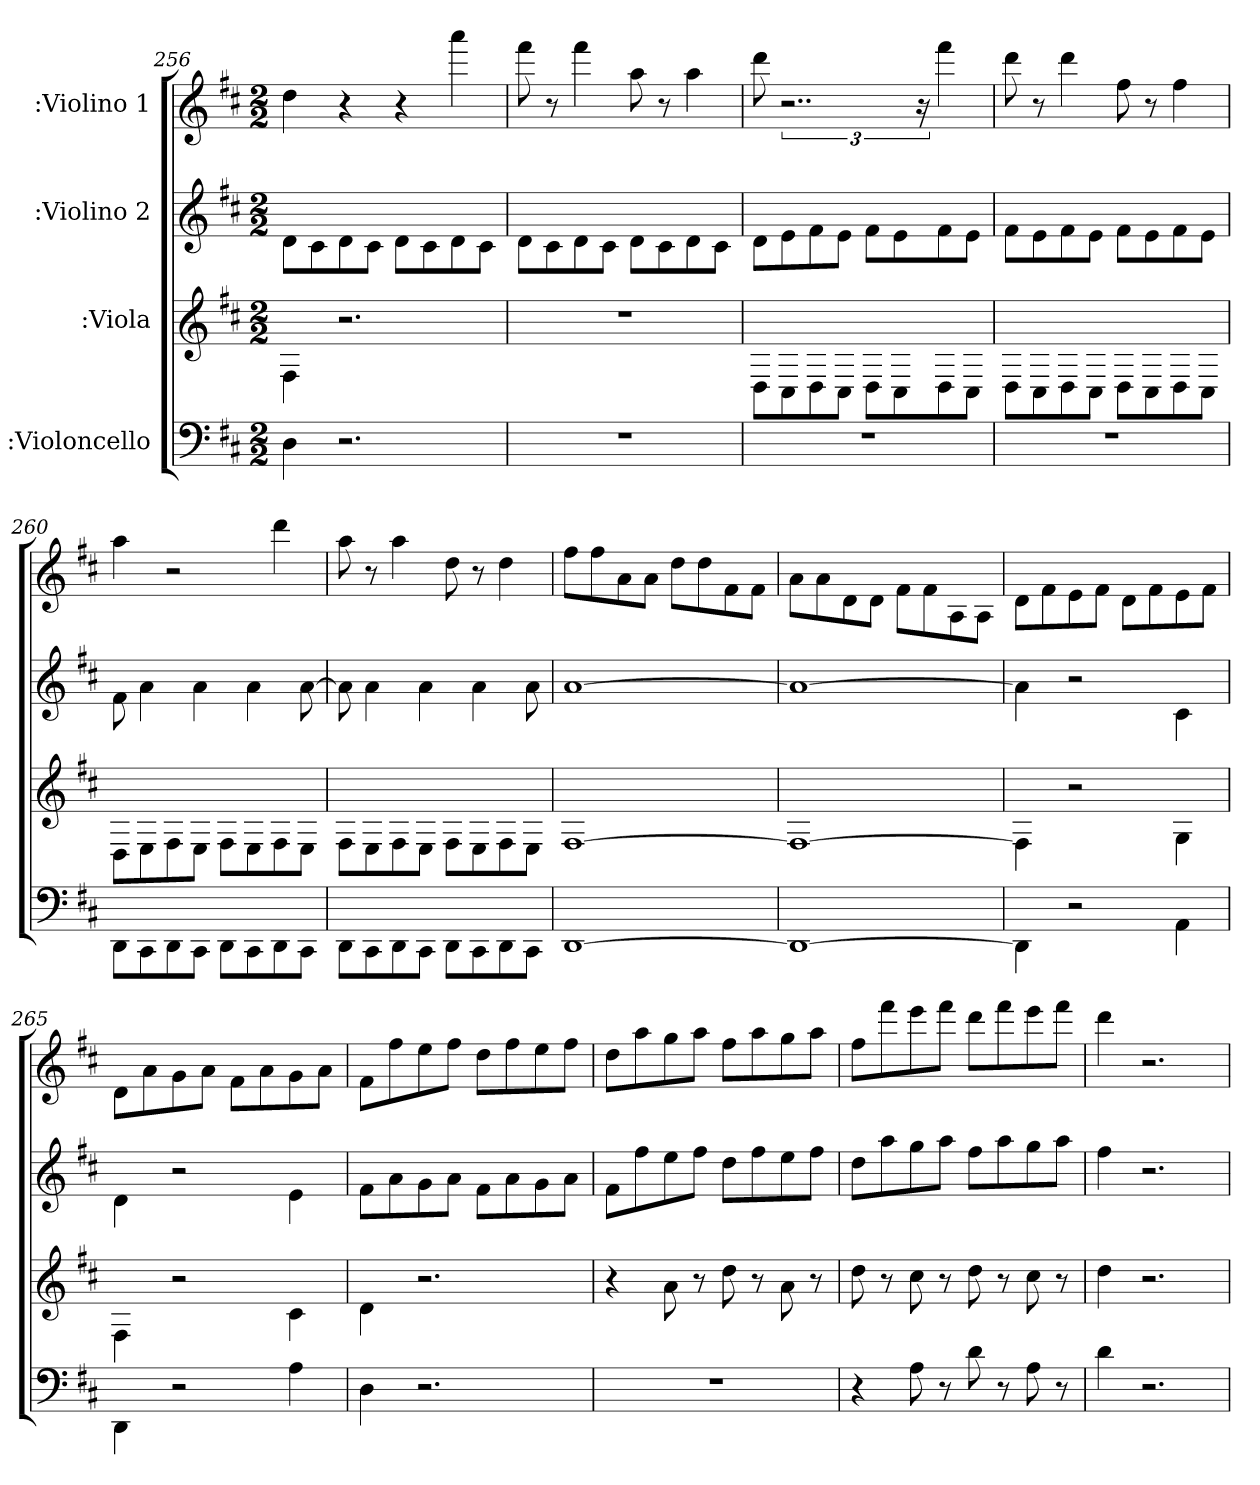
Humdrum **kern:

**kern	**kern	**kern	**kern
*part4	*part3	*part2	*part1
*staff4	*staff3	*staff2	*staff1
*I":Violoncello	*I":Viola	*I":Violino 2	*I":Violino 1
*k[f#c#]	*k[f#c#]	*k[f#c#]	*k[f#c#]
*D:	*D:	*D:	*D:
*M2/2	*M2/2	*M2/2	*M2/2
=256	=256	=256	=256
4D\	4F#\	8d\L	4dd\
.	.	8c#\	.
2.r	2.r	8d\	4r
.	.	8c#\J	.
.	.	8d\L	4r
.	.	8c#\	.
.	.	8d\	4aaa\
.	.	8c#\J	.
=257	=257	=257	=257
1r	1r	8d\L	8fff#\
.	.	8c#\	8r
.	.	8d\	4fff#\
.	.	8c#\J	.
.	.	8d\L	8aa\
.	.	8c#\	8r
.	.	8d\	4aa\
.	.	8c#\J	.
=258	=258	=258	=258
1r	8D\L	8d\L	8ddd\
.	8C#\	8e\	3..r
.	8D\	8f#\	.
.	8C#\J	8e\J	.
.	8D\L	8f#\L	.
.	8C#\	8e\	.
.	.	.	24r
.	8D\	8f#\	4fff#\
.	8C#\J	8e\J	.
=259	=259	=259	=259
1r	8D\L	8f#\L	8ddd\
.	8C#\	8e\	8r
.	8D\	8f#\	4ddd\
.	8C#\J	8e\J	.
.	8D\L	8f#\L	8ff#\
.	8C#\	8e\	8r
.	8D\	8f#\	4ff#\
.	8C#\J	8e\J	.
=260	=260	=260	=260
8DD\L	8D\L	8f#\	4aa\
8CC#\	8E\	4a\	.
8DD\	8F#\	.	2r
8CC#\J	8E\J	4a\	.
8DD\L	8F#\L	.	.
8CC#\	8E\	4a\	.
8DD\	8F#\	.	4ddd\
8CC#\J	8E\J	[8a\	.
=261	=261	=261	=261
8DD\L	8F#\L	8a\]	8aa\
8CC#\	8E\	4a\	8r
8DD\	8F#\	.	4aa\
8CC#\J	8E\J	4a\	.
8DD\L	8F#\L	.	8dd\
8CC#\	8E\	4a\	8r
8DD\	8F#\	.	4dd\
8CC#\J	8E\J	8a\	.
=262	=262	=262	=262
[1DD\	[1F#\	[1a\	8ff#\L
.	.	.	8ff#\
.	.	.	8a\
.	.	.	8a\J
.	.	.	8dd\L
.	.	.	8dd\
.	.	.	8f#\
.	.	.	8f#\J
=263	=263	=263	=263
1DD\_	1F#\_	1a\_	8a\L
.	.	.	8a\
.	.	.	8d\
.	.	.	8d\J
.	.	.	8f#\L
.	.	.	8f#\
.	.	.	8A\
.	.	.	8A\J
=264	=264	=264	=264
4DD\]	4F#\]	4a\]	8d\L
.	.	.	8f#\
2r	2r	2r	8e\
.	.	.	8f#\J
.	.	.	8d\L
.	.	.	8f#\
4AA\	4G\	4c#\	8e\
.	.	.	8f#\J
=265	=265	=265	=265
4DD\	4F#\	4d\	8d\L
.	.	.	8a\
2r	2r	2r	8g\
.	.	.	8a\J
.	.	.	8f#\L
.	.	.	8a\
4A\	4c#\	4e\	8g\
.	.	.	8a\J
=266	=266	=266	=266
4D\	4d\	8f#\L	8f#\L
.	.	8a\	8ff#\
2.r	2.r	8g\	8ee\
.	.	8a\J	8ff#\J
.	.	8f#\L	8dd\L
.	.	8a\	8ff#\
.	.	8g\	8ee\
.	.	8a\J	8ff#\J
=267	=267	=267	=267
1r	4r	8f#\L	8dd\L
.	.	8ff#\	8aa\
.	8a\	8ee\	8gg\
.	8r	8ff#\J	8aa\J
.	8dd\	8dd\L	8ff#\L
.	8r	8ff#\	8aa\
.	8a\	8ee\	8gg\
.	8r	8ff#\J	8aa\J
=268	=268	=268	=268
4r	8dd\	8dd\L	8ff#\L
.	8r	8aa\	8fff#\
8A\	8cc#\	8gg\	8eee\
8r	8r	8aa\J	8fff#\J
8d\	8dd\	8ff#\L	8ddd\L
8r	8r	8aa\	8fff#\
8A\	8cc#\	8gg\	8eee\
8r	8r	8aa\J	8fff#\J
=269	=269	=269	=269
4d\	4dd\	4ff#\	4ddd\
2.r	2.r	2.r	2.r
=	=	=	=
*-	*-	*-	*-
